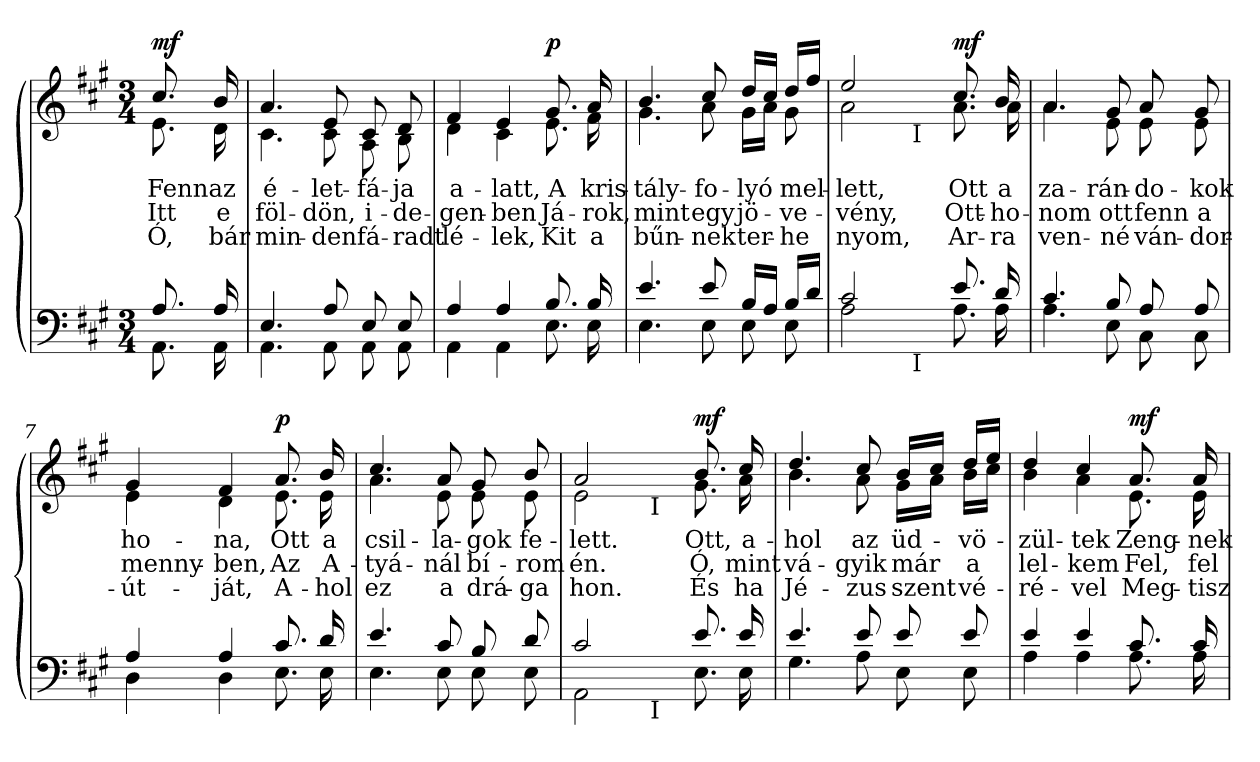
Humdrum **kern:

**kern	**kern	**text	**text	**text	**dynam
*part2	*part1	*part1	*part1	*part1	*part1
*staff2	*staff1	*staff1	*staff1	*staff1	*staff1
*clefF4	*clefG2	*	*	*	*
*k[f#c#g#]	*k[f#c#g#]	*	*	*	*
*f#:	*f#:	*	*	*	*
*M3/4	*M3/4	*	*	*	*
=1	=1	=1	=1	=1	=1
*^	*	*	*	*	*
!	!	!LO:TX:a:B:t=Andantino	!	!	!	!
!	!	!	!LO:LY:b	!LO:LY:b	!LO:LY:b	!LO:DY:a
*	*	*^	*	*	*	*
8.A/	8.AA\	8.cc#/	8.e\	Fenn	Itt	Ó,	mf
!	!	!	!	!LO:LY:b	!LO:LY:b	!LO:LY:b	!
16A/	16AA\	16b/	16d\	az	e	bár	.
=2	=2	=2	=2	=2	=2	=2	=2
!	!	!	!	!LO:LY:b	!LO:LY:b	!LO:LY:b	!
4.E/	4.AA\	4.a/	4.c#\	é-	föl-	min-	.
!	!	!	!	!LO:LY:b	!LO:LY:b	!LO:LY:b	!
8A/	8AA\	8e/	8c#\	-let-	-dön,	-den	.
!	!	!	!	!LO:LY:b	!LO:LY:b	!LO:LY:b	!
8E/	8AA\	8c#/	8A\	-fá-	i-	fá-	.
!	!	!	!	!LO:LY:b	!LO:LY:b	!LO:LY:b	!
8E/	8AA\	8d/	8B\	-ja	-de-	-radt	.
=3	=3	=3	=3	=3	=3	=3	=3
!	!	!	!	!LO:LY:b	!LO:LY:b	!LO:LY:b	!
4A/	4AA\	4f#/	4d\	a-	-gen-	lé-	.
!	!	!	!	!LO:LY:b	!LO:LY:b	!LO:LY:b	!
4A/	4AA\	4e/	4c#\	-latt,	-ben	-lek,	.
!	!	!	!	!LO:LY:b	!LO:LY:b	!LO:LY:b	!LO:DY:a
8.B/	8.E\	8.g#/	8.e\	A	Já-	Kit	p
!	!	!	!	!LO:LY:b	!LO:LY:b	!LO:LY:b	!
16B/	16E\	16a/	16f#\	kris-	-rok,	a	.
=4	=4	=4	=4	=4	=4	=4	=4
!	!	!	!	!LO:LY:b	!LO:LY:b	!LO:LY:b	!
4.e/	4.E\	4.b/	4.g#\	-tály-	mint	bűn-	.
!	!	!	!	!LO:LY:b	!LO:LY:b	!LO:LY:b	!
8e/	8E\	8cc#/	8a\	-fo-	egy	-nek	.
!	!	!	!	!LO:LY:b	!LO:LY:b	!LO:LY:b	!
16B/LL	8E\	16dd/LL	16g#\LL	-lyó	jö-	ter-	.
16A/JJ	.	16cc#/JJ	16a\JJ	.	.	.	.
!	!	!	!	!LO:LY:b	!LO:LY:b	!LO:LY:b	!
16B/LL	8E\	16dd/LL	8g#\	mel-	-ve-	-he	.
16d/JJ	.	16ff#/JJ	.	.	.	.	.
*	*	*v	*v	*	*	*	*
=5	=5	=5	=5	=5	=5	=5
!	!	!	!LO:LY:b	!LO:LY:b	!LO:LY:b	!
*	*^	*^	*	*	*	*
*	*	*	*	*^	*	*	*	*
2c#/	2A\	4ryy	2ee/	2a\	4ryy	-lett,	-vény,	nyom,	.
.	.	16ryy	.	.	16ryy	.	.	.	.
!	!	!	!	!	!LO:TX:b:t=I	!	!	!	!
!	!	!LO:TX:b:t=I	!	!	!	!	!	!	!
.	.	4..ryy	.	.	4..ryy	.	.	.	.
!	!	!	!	!	!	!LO:LY:b	!LO:LY:b	!LO:LY:b	!LO:DY:a
8.e/	8.A\	.	8.cc#/	8.a\	.	Ott	Ott-	Ar-	mf
!	!	!	!	!	!	!LO:LY:b	!LO:LY:b	!LO:LY:b	!
16d/	16A\	.	16b/	16a\	.	a	-ho-	-ra	.
*	*v	*v	*	*	*	*	*	*	*
*	*	*v	*v	*v	*	*	*	*
!!LO:LB:g=z
=6	=6	=6	=6	=6	=6	=6
*	*^	*^	*	*	*	*
*	*	*	*	*^	*	*	*	*
!	!	!	!	!	!	!LO:LY:b	!LO:LY:b	!LO:LY:b	!
*	*v	*v	*	*	*	*	*	*	*
*	*	*	*v	*v	*	*	*	*
4.c#/	4.A\	4.a/	4.a\	za-	-nom	ven-	.
!	!	!	!	!LO:LY:b	!LO:LY:b	!LO:LY:b	!
8B/	8E\	8g#/	8e\	-rán-	ott	-né	.
!	!	!	!	!LO:LY:b	!LO:LY:b	!LO:LY:b	!
8A/	8C#\	8a/	8e\	-do-	fenn	ván-	.
!	!	!	!	!LO:LY:b	!LO:LY:b	!LO:LY:b	!
8A/	8C#\	8g#/	8e\	-kok	a	-dor-	.
=7	=7	=7	=7	=7	=7	=7	=7
!	!	!	!	!LO:LY:b	!LO:LY:b	!LO:LY:b	!
4A/	4D\	4g#/	4e\	ho-	menny-	-út-	.
!	!	!	!	!LO:LY:b	!LO:LY:b	!LO:LY:b	!
4A/	4D\	4f#/	4d\	-na,	-ben,	-ját,	.
!	!	!	!	!LO:LY:b	!LO:LY:b	!LO:LY:b	!LO:DY:a
8.c#/	8.E\	8.a/	8.e\	Ott	Az	A-	p
!	!	!	!	!LO:LY:b	!LO:LY:b	!LO:LY:b	!
16d/	16E\	16b/	16e\	a	A-	-hol	.
=8	=8	=8	=8	=8	=8	=8	=8
!	!	!	!	!LO:LY:b	!LO:LY:b	!LO:LY:b	!
4.e/	4.E\	4.cc#/	4.a\	csil-	-tyá-	ez	.
!	!	!	!	!LO:LY:b	!LO:LY:b	!LO:LY:b	!
8c#/	8E\	8a/	8e\	-la-	-nál	a	.
!	!	!	!	!LO:LY:b	!LO:LY:b	!LO:LY:b	!
8B/	8E\	8g#/	8e\	-gok	bí-	drá-	.
!	!	!	!	!LO:LY:b	!LO:LY:b	!LO:LY:b	!
8d/	8E\	8b/	8e\	fe-	-rom	-ga	.
*	*	*v	*v	*	*	*	*
=9	=9	=9	=9	=9	=9	=9
*	*	*^	*	*	*	*
!	!	!	!	!LO:LY:b	!LO:LY:b	!LO:LY:b	!
*	*^	*	*^	*	*	*	*
2c#/	2AA\	4ryy	2a/	2e\	4ryy	-lett.	én.	hon.	.
.	.	16ryy	.	.	16ryy	.	.	.	.
!	!	!	!	!	!LO:TX:b:t=I	!	!	!	!
!	!	!LO:TX:b:t=I	!	!	!	!	!	!	!
.	.	4..ryy	.	.	4..ryy	.	.	.	.
!	!	!	!	!	!	!LO:LY:b	!LO:LY:b	!LO:LY:b	!LO:DY:a
8.e/	8.E\	.	8.b/	8.g#\	.	Ott,	Ó,	És	mf
!	!	!	!	!	!	!LO:LY:b	!LO:LY:b	!LO:LY:b	!
16e/	16E\	.	16cc#/	16a\	.	a-	mint	ha	.
*	*v	*v	*	*	*	*	*	*	*
*	*	*v	*v	*v	*	*	*	*
=10	=10	=10	=10	=10	=10	=10
*	*^	*^	*	*	*	*
*	*	*	*	*^	*	*	*	*
!	!	!	!	!	!	!LO:LY:b	!LO:LY:b	!LO:LY:b	!
*	*v	*v	*	*	*	*	*	*	*
*	*	*	*v	*v	*	*	*	*
4.e/	4.G#\	4.dd/	4.b\	-hol	vá-	Jé-	.
!	!	!	!	!LO:LY:b	!LO:LY:b	!LO:LY:b	!
8e/	8A\	8cc#/	8a\	az	-gyik	-zus	.
!	!	!	!	!LO:LY:b	!LO:LY:b	!LO:LY:b	!
8e/	8E\	16b/LL	16g#\LL	üd-	már	szent	.
.	.	16cc#/JJ	16a\JJ	.	.	.	.
!	!	!	!	!LO:LY:b	!LO:LY:b	!LO:LY:b	!
8e/	8E\	16dd/LL	16b\LL	-vö-	a	vé-	.
.	.	16ee/JJ	16cc#\JJ	.	.	.	.
!!LO:LB:g=z	!!
=11	=11	=11	=11	=11	=11	=11	=11
!	!	!	!	!LO:LY:b	!LO:LY:b	!LO:LY:b	!
4e/	4A\	4dd/	4b\	-zül-	lel-	-ré-	.
!	!	!	!	!LO:LY:b	!LO:LY:b	!LO:LY:b	!
4e/	4A\	4cc#/	4a\	-tek	-kem	-vel	.
!	!	!	!	!LO:LY:b	!LO:LY:b	!LO:LY:b	!LO:DY:a
8.c#/	8.A\	8.a/	8.e\	Zeng-	Fel,	Meg-	mf
!	!	!	!	!LO:LY:b	!LO:LY:b	!LO:LY:b	!
16c#/	16A\	16a/	16e\	-nek	fel	-tisz-	.
*v	*v	*	*	*	*	*	*
*	*v	*v	*	*	*	*
=	=	=	=	=	=
*-	*-	*-	*-	*-	*-
